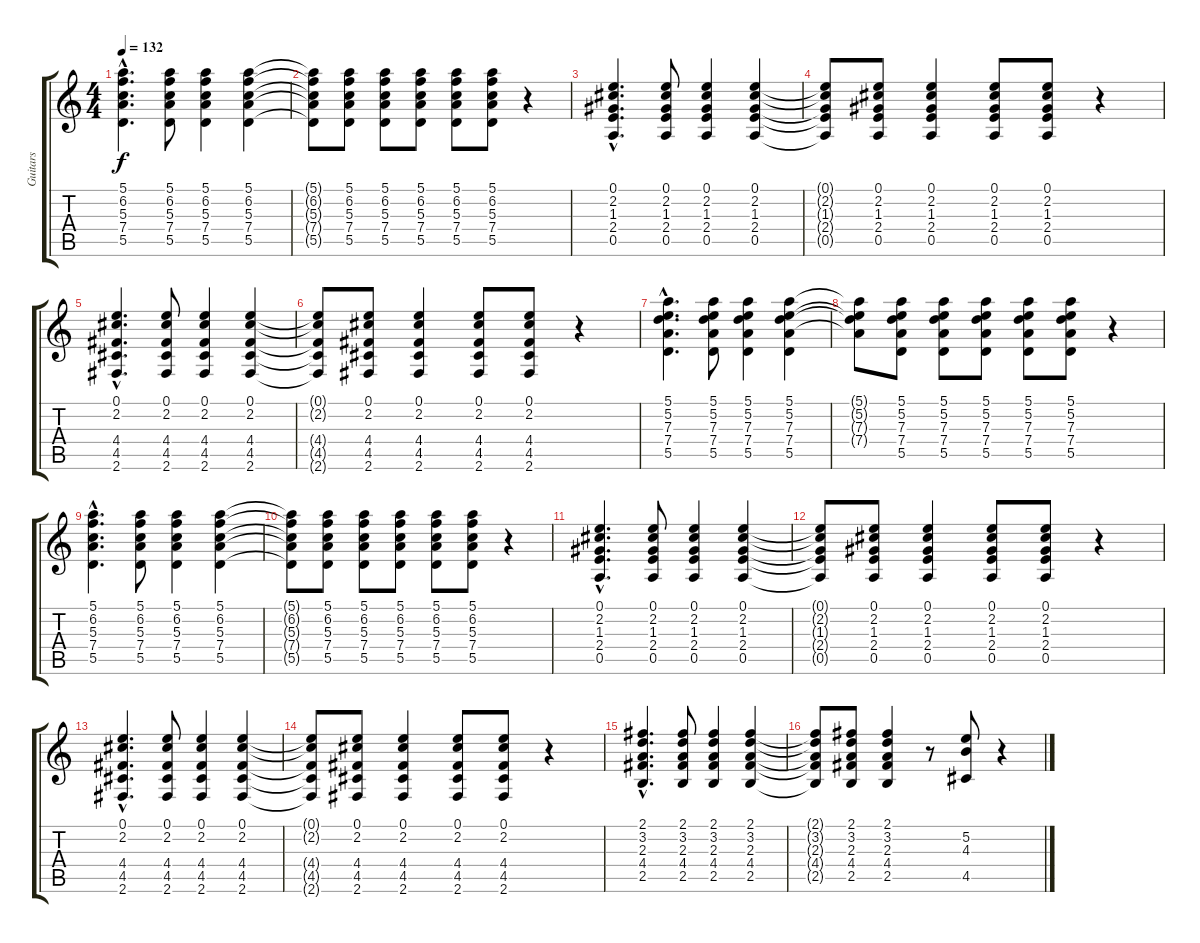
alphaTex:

\track ("Guitars" "Guitars") {instrument acousticguitarsteel}
\staff {score tabs}
\tuning (E4 B3 G3 D3 A2 E2) {hide}
\ts (4 4)
\tempo 132
\clef g2
\ks c
(5.1{hac} 6.2{hac} 5.3{hac} 7.4{hac} 5.5{hac}).4{d dy f} (5.1 6.2 5.3 7.4 5.5).8 (5.1 6.2 5.3 7.4 5.5).4 (5.1 6.2 5.3 7.4 5.5).4 |
(5.1{t} 6.2{t} 5.3{t} 7.4{t} 5.5{t}).8 (5.1 6.2 5.3 7.4 5.5).8 (5.1 6.2 5.3 7.4 5.5).8 (5.1 6.2 5.3 7.4 5.5).8 (5.1 6.2 5.3 7.4 5.5).8 (5.1 6.2 5.3 7.4 5.5).8 r.4 |
(0.1{hac} 2.2{hac} 1.3{hac} 2.4{hac} 0.5{hac}).4{d} (0.1 2.2 1.3 2.4 0.5).8 (0.1 2.2 1.3 2.4 0.5).4 (0.1 2.2 1.3 2.4 0.5).4 |
(0.1{t} 2.2{t} 1.3{t} 2.4{t} 0.5{t}).8 (0.1 2.2 1.3 2.4 0.5).8 (0.1 2.2 1.3 2.4 0.5).4 (0.1 2.2 1.3 2.4 0.5).8 (0.1 2.2 1.3 2.4 0.5).8 r.4 |
(0.1{hac} 2.2{hac} 4.4{hac} 4.5{hac} 2.6{hac}).4{d} (0.1 2.2 4.4 4.5 2.6).8 (0.1 2.2 4.4 4.5 2.6).4 (0.1 2.2 4.4 4.5 2.6).4 |
(0.1{t} 2.2{t} 4.4{t} 4.5{t} 2.6{t}).8 (0.1 2.2 4.4 4.5 2.6).8 (0.1 2.2 4.4 4.5 2.6).4 (0.1 2.2 4.4 4.5 2.6).8 (0.1 2.2 4.4 4.5 2.6).8 r.4 |
(5.1{hac} 5.2{hac} 7.3{hac} 7.4{hac} 5.5{hac}).4{d} (5.1 5.2 7.3 7.4 5.5).8 (5.1 5.2 7.3 7.4 5.5).4 (5.1 5.2 7.3 7.4 5.5).4 |
(5.1{t} 5.2{t} 7.3{t} 7.4{t}).8 (5.1 5.2 7.3 7.4 5.5).8 (5.1 5.2 7.3 7.4 5.5).8 (5.1 5.2 7.3 7.4 5.5).8 (5.1 5.2 7.3 7.4 5.5).8 (5.1 5.2 7.3 7.4 5.5).8 r.4 |
(5.1{hac} 6.2{hac} 5.3{hac} 7.4{hac} 5.5{hac}).4{d} (5.1 6.2 5.3 7.4 5.5).8 (5.1 6.2 5.3 7.4 5.5).4 (5.1 6.2 5.3 7.4 5.5).4 |
(5.1{t} 6.2{t} 5.3{t} 7.4{t} 5.5{t}).8 (5.1 6.2 5.3 7.4 5.5).8 (5.1 6.2 5.3 7.4 5.5).8 (5.1 6.2 5.3 7.4 5.5).8 (5.1 6.2 5.3 7.4 5.5).8 (5.1 6.2 5.3 7.4 5.5).8 r.4 |
(0.1{hac} 2.2{hac} 1.3{hac} 2.4{hac} 0.5{hac}).4{d} (0.1 2.2 1.3 2.4 0.5).8 (0.1 2.2 1.3 2.4 0.5).4 (0.1 2.2 1.3 2.4 0.5).4 |
(0.1{t} 2.2{t} 1.3{t} 2.4{t} 0.5{t}).8 (0.1 2.2 1.3 2.4 0.5).8 (0.1 2.2 1.3 2.4 0.5).4 (0.1 2.2 1.3 2.4 0.5).8 (0.1 2.2 1.3 2.4 0.5).8 r.4 |
(0.1{hac} 2.2{hac} 4.4{hac} 4.5{hac} 2.6{hac}).4{d} (0.1 2.2 4.4 4.5 2.6).8 (0.1 2.2 4.4 4.5 2.6).4 (0.1 2.2 4.4 4.5 2.6).4 |
(0.1{t} 2.2{t} 4.4{t} 4.5{t} 2.6{t}).8 (0.1 2.2 4.4 4.5 2.6).8 (0.1 2.2 4.4 4.5 2.6).4 (0.1 2.2 4.4 4.5 2.6).8 (0.1 2.2 4.4 4.5 2.6).8 r.4 |
(2.1{hac} 3.2{hac} 2.3{hac} 4.4{hac} 2.5{hac}).4{d} (2.1 3.2 2.3 4.4 2.5).8 (2.1 3.2 2.3 4.4 2.5).4 (2.1 3.2 2.3 4.4 2.5).4 |
(2.1{t} 3.2{t} 2.3{t} 4.4{t} 2.5{t}).8 (2.1 3.2 2.3 4.4 2.5).8 (2.1 3.2 2.3 4.4 2.5).4 r.8 (5.2 4.3 4.5).8 r.4
